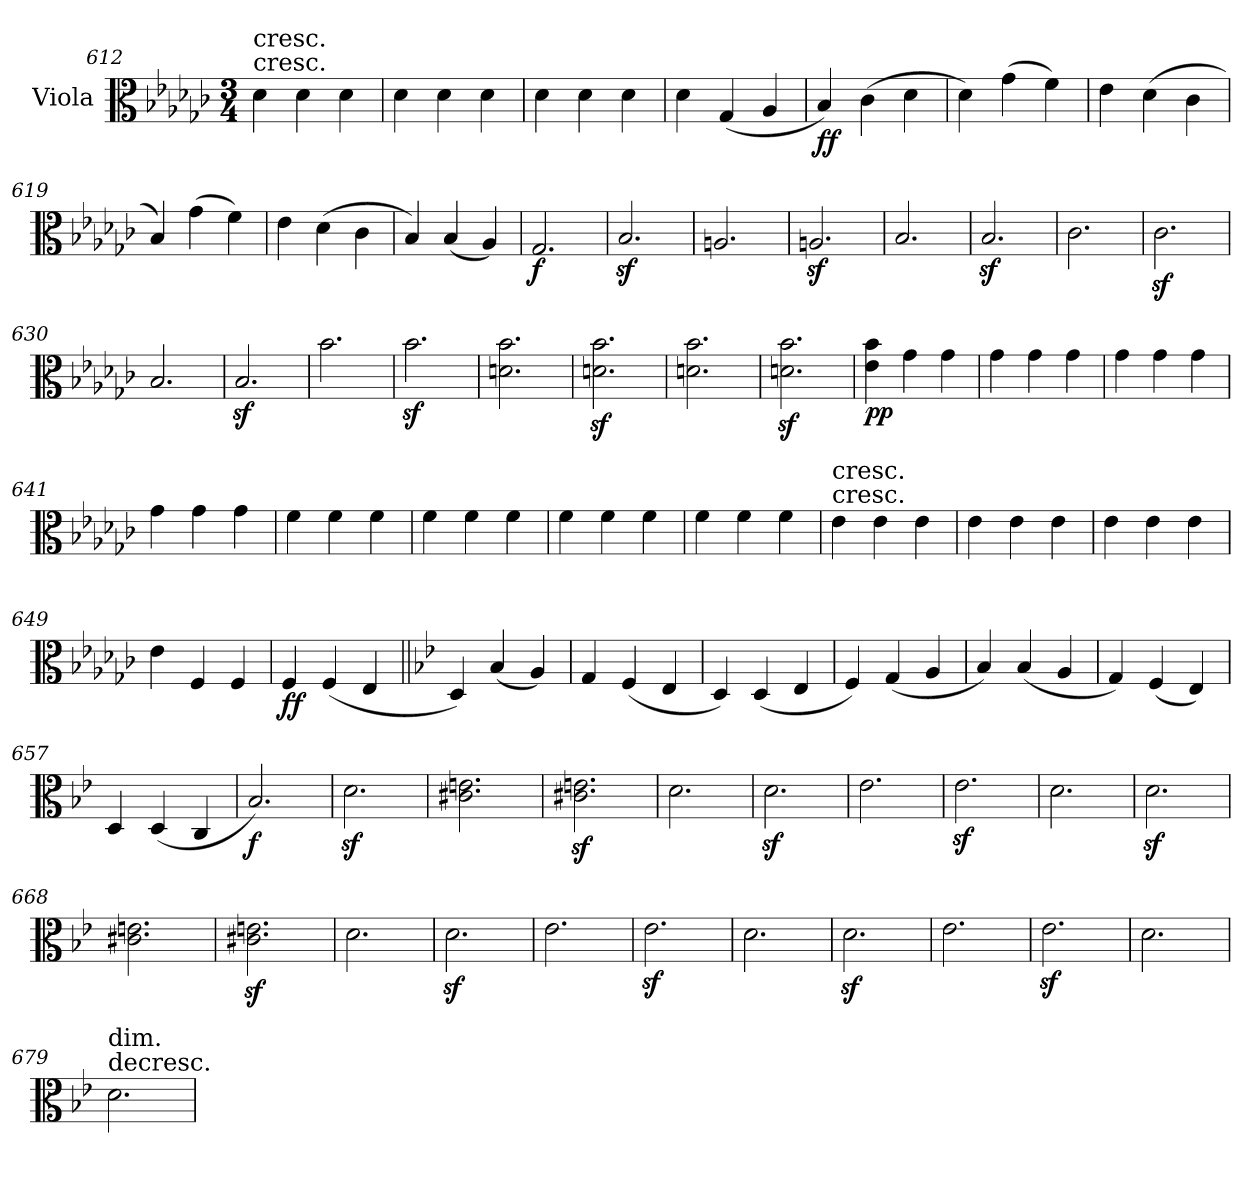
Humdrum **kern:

**kern	**dynam
*part1	*part1
*staff1	*staff1
*I"Viola	*
*I'Vla	*
*clefC3	*
*k[b-e-a-d-g-c-]	*
*e-:	*
*M3/4	*
=612	=612
!LO:TX:t=cresc.	!
!LO:TX:a:t=cresc.	!
4d-	.
4d-	.
4d-	.
=613	=613
4d-	.
4d-	.
4d-	.
=614	=614
4d-	.
4d-	.
4d-	.
=615	=615
4d-	.
(4G-	.
4A-	.
=616	=616
4B-)	ff
(4c-	.
4d-	.
=617	=617
4d-)	.
(4g-	.
4f)	.
=618	=618
4e-	.
(4d-	.
4c-	.
=619	=619
4B-)	.
(4g-	.
4f)	.
=620	=620
4e-	.
(4d-	.
4c-	.
=621	=621
4B-)	.
(4B-	.
4A-)	.
=622	=622
2.G-	f
=623	=623
2.B-z	.
=624	=624
2.An	.
=625	=625
2.Anz	.
=626	=626
2.B-	.
=627	=627
2.B-z	.
=628	=628
2.c-	.
=629	=629
2.c-z	.
=630	=630
2.B-	.
=631	=631
2.B-z	.
=632	=632
2.b-	.
=633	=633
2.b-z	.
=634	=634
2.dn 2.b-	.
=635	=635
2.dnz 2.b-z	.
=636	=636
2.dn 2.b-	.
=637	=637
2.dnz 2.b-z	.
=638	=638
4e- 4b-	pp
4g-	.
4g-	.
=639	=639
4g-	.
4g-	.
4g-	.
=640	=640
4g-	.
4g-	.
4g-	.
=641	=641
4g-	.
4g-	.
4g-	.
=642	=642
4f	.
4f	.
4f	.
=643	=643
4f	.
4f	.
4f	.
=644	=644
4f	.
4f	.
4f	.
=645	=645
4f	.
4f	.
4f	.
=646	=646
!LO:TX:t=cresc.	!
!LO:TX:a:t=cresc.	!
4e-	.
4e-	.
4e-	.
=647	=647
4e-	.
4e-	.
4e-	.
=648	=648
4e-	.
4e-	.
4e-	.
=649	=649
4e-	.
4F	.
4F	.
=650	=650
4F	ff
(4F	.
4E-	.
=651||	=651||
*k[b-e-]	*
*B-:	*
4D)	.
(4B-	.
4A)	.
=652	=652
4G	.
(4F	.
4E-	.
=653	=653
4D)	.
(4D	.
4E-	.
=654	=654
4F)	.
(4G	.
4A	.
=655	=655
4B-)	.
(4B-	.
4A	.
=656	=656
4G)	.
(4F	.
4E-)	.
=657	=657
4D	.
(4D	.
4C	.
=658	=658
2.B-)	f
=659	=659
2.dz	.
=660	=660
2.c#X 2.en	.
=661	=661
2.c#Xz 2.enz	.
=662	=662
2.d	.
=663	=663
2.dz	.
=664	=664
2.e-	.
=665	=665
2.e-z	.
=666	=666
2.d	.
=667	=667
2.dz	.
=668	=668
2.c#X 2.en	.
=669	=669
2.c#Xz 2.enz	.
=670	=670
2.d	.
=671	=671
2.dz	.
=672	=672
2.e-	.
=673	=673
2.e-z	.
=674	=674
2.d	.
=675	=675
2.dz	.
=676	=676
2.e-	.
=677	=677
2.e-z	.
=678	=678
2.d	.
=679	=679
!LO:TX:t=decresc.	!
!LO:TX:a:t=dim.	!
2.d	.
=	=
*-	*-
